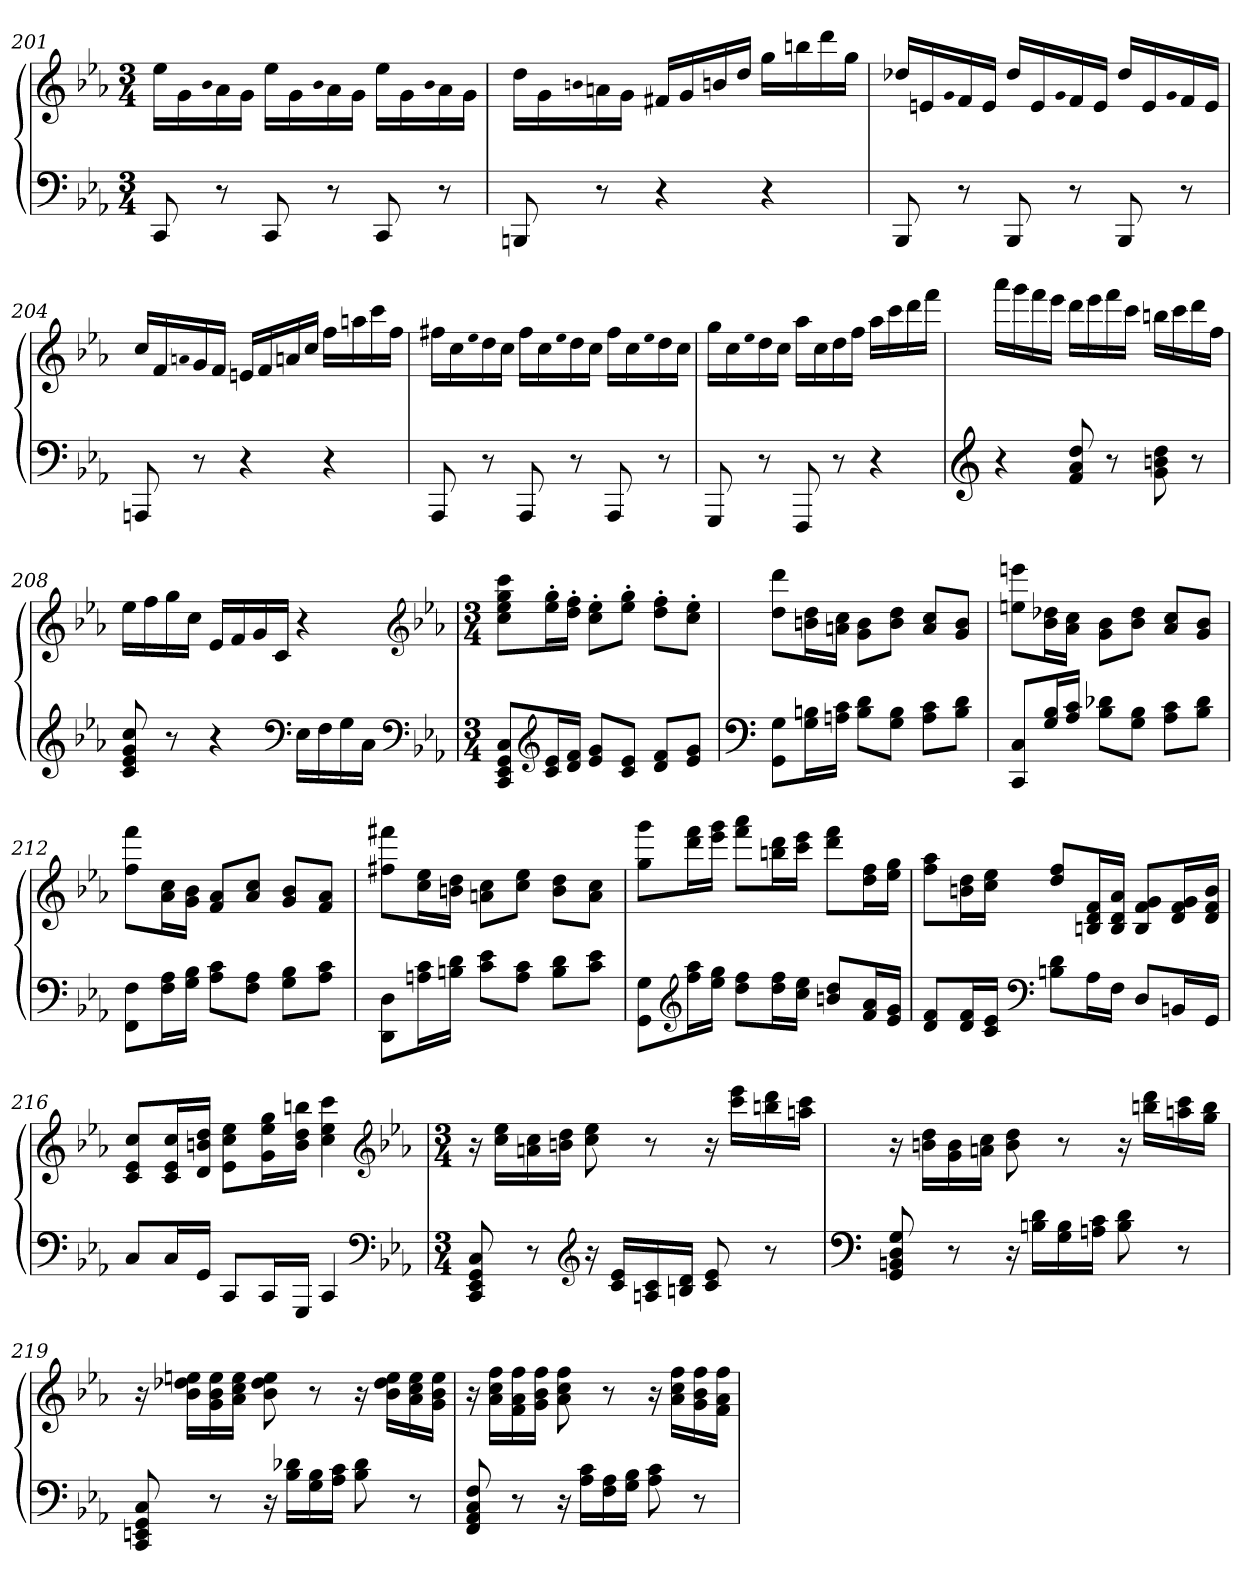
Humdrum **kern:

**kern	**kern
*part1	*part1
*staff2	*staff1
*clefF4	*clefG2
*k[b-e-a-]	*k[b-e-a-]
*c:	*c:
*M3/4	*M3/4
=201	=201
8CC	16ee-LL
.	16g
.	qb-
8r	16a-
.	16gJJ
8CC	16ee-LL
.	16g
.	qb-
8r	16a-
.	16gJJ
8CC	16ee-LL
.	16g
.	qb-
8r	16a-
.	16gJJ
=202	=202
8BBBn	16ddLL
.	16g
.	qbn
8r	16an
.	16gJJ
4r	16f#XLL
.	16g
.	16bn
.	16ddJJ
4r	16ggLL
.	16bbn
.	16ddd
.	16ggJJ
=203	=203
8BBB-	16dd-XLL
.	16en
.	qg
8r	16f
.	16eJJ
8BBB-	16dd-LL
.	16e
.	qg
8r	16f
.	16eJJ
8BBB-	16dd-LL
.	16e
.	qg
8r	16f
.	16eJJ
=204	=204
8AAAn	16ccLL
.	16f
.	qan
8r	16g
.	16fJJ
4r	16enLL
.	16f
.	16an
.	16ccJJ
4r	16ffLL
.	16aan
.	16ccc
.	16ffJJ
=205	=205
8AAA-	16ff#XLL
.	16cc
.	qee-
8r	16dd
.	16ccJJ
8AAA-	16ff#LL
.	16cc
.	qee-
8r	16dd
.	16ccJJ
8AAA-	16ff#LL
.	16cc
.	qee-
8r	16dd
.	16ccJJ
=206	=206
8GGG	16ggLL
.	16cc
.	qee-
8r	16dd
.	16ccJJ
8FFF	16aa-LL
.	16cc
8r	16dd
.	16ffJJ
4r	16aa-LL
.	16ccc
.	16ddd
.	16fffJJ
=207	=207
*clefG2	*
4r	16aaa-LL
.	16ggg
.	16fff
.	16eee-JJ
8f 8a- 8dd	16dddLL
.	16eee-
8r	16fff
.	16cccJJ
8g 8bn 8dd	16bbnLL
.	16ccc
8r	16ddd
.	16ffJJ
=208	=208
8c 8e- 8g 8cc	16ee-LL
.	16ff
8r	16gg
.	16ccJJ
4r	16e-LL
.	16f
.	16g
.	16cJJ
*clefF4	*
16E-LL	4r
16F	.
16G	.
16CJJ	.
*clefF4	*clefG2
*k[b-e-a-]	*k[b-e-a-]
*c:	*c:
=209	=209
*M3/4	*M3/4
8CC 8EE- 8GG 8CL	8cc 8ee- 8gg 8cccL
*clefG2	*
16c 16e-L	16ee-' 16gg'L
16d 16fJJ	16dd' 16ff'JJ
8e- 8gL	8cc' 8ee-'L
8c 8e-J	8ee-' 8gg'J
8d 8fL	8dd' 8ff'L
8e- 8gJ	8cc' 8ee-'J
=210	=210
*clefF4	*
8GG 8GL	8dd 8dddL
16G 16BnL	16bn 16ddL
16An 16cJJ	16an 16ccJJ
8B 8dL	8g 8bL
8G 8BJ	8b 8ddJ
8A 8cL	8a 8ccL
8B 8dJ	8g 8bJ
=211	=211
8CC 8CL	8een 8eeenL
16G 16B-L	16b- 16dd-XL
16A- 16cJJ	16a- 16ccJJ
8B- 8d-XL	8g 8b-L
8G 8B-J	8b- 8dd-J
8A- 8cL	8a- 8ccL
8B- 8d-J	8g 8b-J
=212	=212
8FF 8FL	8ff 8fffL
16F 16A-L	16a- 16ccL
16G 16B-JJ	16g 16b-JJ
8A- 8cL	8f 8a-L
8F 8A-J	8a- 8ccJ
8G 8B-L	8g 8b-L
8A- 8cJ	8f 8a-J
=213	=213
8DD 8DL	8ff#X 8fff#XL
16An 16cL	16cc 16ee-L
16Bn 16dJJ	16bn 16ddJJ
8c 8e-L	8an 8ccL
8A 8cJ	8cc 8ee-J
8B 8dL	8b 8ddL
8c 8e-J	8a 8ccJ
=214	=214
8GG 8GL	8gg 8gggL
*clefG2	*
16ff 16aa-L	16ddd 16fffL
16ee- 16ggJJ	16eee- 16gggJJ
8dd 8ffL	8fff 8aaa-L
16dd 16ffL	16bbn 16dddL
16cc 16ee-JJ	16ccc 16eee-JJ
8bn 8ddL	8ddd 8fffL
16f 16a-L	16dd 16ffL
16e- 16gJJ	16ee- 16ggJJ
=215	=215
8d 8fL	8ff 8aa-L
16d 16fL	16bn 16ddL
16c 16e-JJ	16cc 16ee-JJ
*clefF4	*
8Bn 8dL	8dd 8ffL
16A-L	16Bn 16d 16fL
16FJJ	16B 16d 16a-JJ
8DL	8B 8f 8gL
16BBnL	16d 16f 16gL
16GGJJ	16d 16f 16bJJ
=216	=216
8CL	8c 8e- 8ccL
16CL	16c 16e- 16ccL
16GGJJ	16d 16bn 16ddJJ
8CCL	8e- 8cc 8ee-L
16CCL	16g 16ee- 16ggL
16GGGJJ	16b 16dd 16bbnJJ
4CC	4cc 4ee- 4ccc
*clefF4	*clefG2
*k[b-e-a-]	*k[b-e-a-]
*c:	*c:
=217	=217
*M3/4	*M3/4
8CC 8EE- 8GG 8C	16r
.	16cc 16ee-LL
8r	16an 16cc
.	16bn 16ddJJ
*clefG2	*
16r	8cc 8ee-
16c 16e-LL	.
16An 16c	8r
16Bn 16dJJ	.
8c 8e-	16r
.	16ccc 16eee-LL
8r	16bbn 16ddd
.	16aan 16cccJJ
=218	=218
*clefF4	*
8GG 8BBn 8D 8G	16r
.	16bn 16ddLL
8r	16g 16b
.	16an 16ccJJ
16r	8b 8dd
16Bn 16dLL	.
16G 16B	8r
16An 16cJJ	.
8B 8d	16r
.	16bbn 16dddLL
8r	16aan 16ccc
.	16gg 16bbJJ
=219	=219
8CC 8EEn 8GG 8C	16r
.	16b- 16dd-X 16eenLL
8r	16g 16b- 16ee
.	16a- 16cc 16eeJJ
16r	8b- 8dd- 8ee
16B- 16d-XLL	.
16G 16B-	8r
16A- 16cJJ	.
8B- 8d-	16r
.	16b- 16dd- 16eeLL
8r	16a- 16cc 16ee
.	16g 16b- 16eeJJ
=220	=220
8FF 8AA- 8C 8F	16r
.	16a- 16cc 16ffLL
8r	16f 16a- 16ff
.	16g 16b- 16ffJJ
16r	8a- 8cc 8ff
16A- 16cLL	.
16F 16A-	8r
16G 16B-JJ	.
8A- 8c	16r
.	16a- 16cc 16ffLL
8r	16g 16b- 16ff
.	16f 16a- 16ffJJ
=	=
*-	*-
